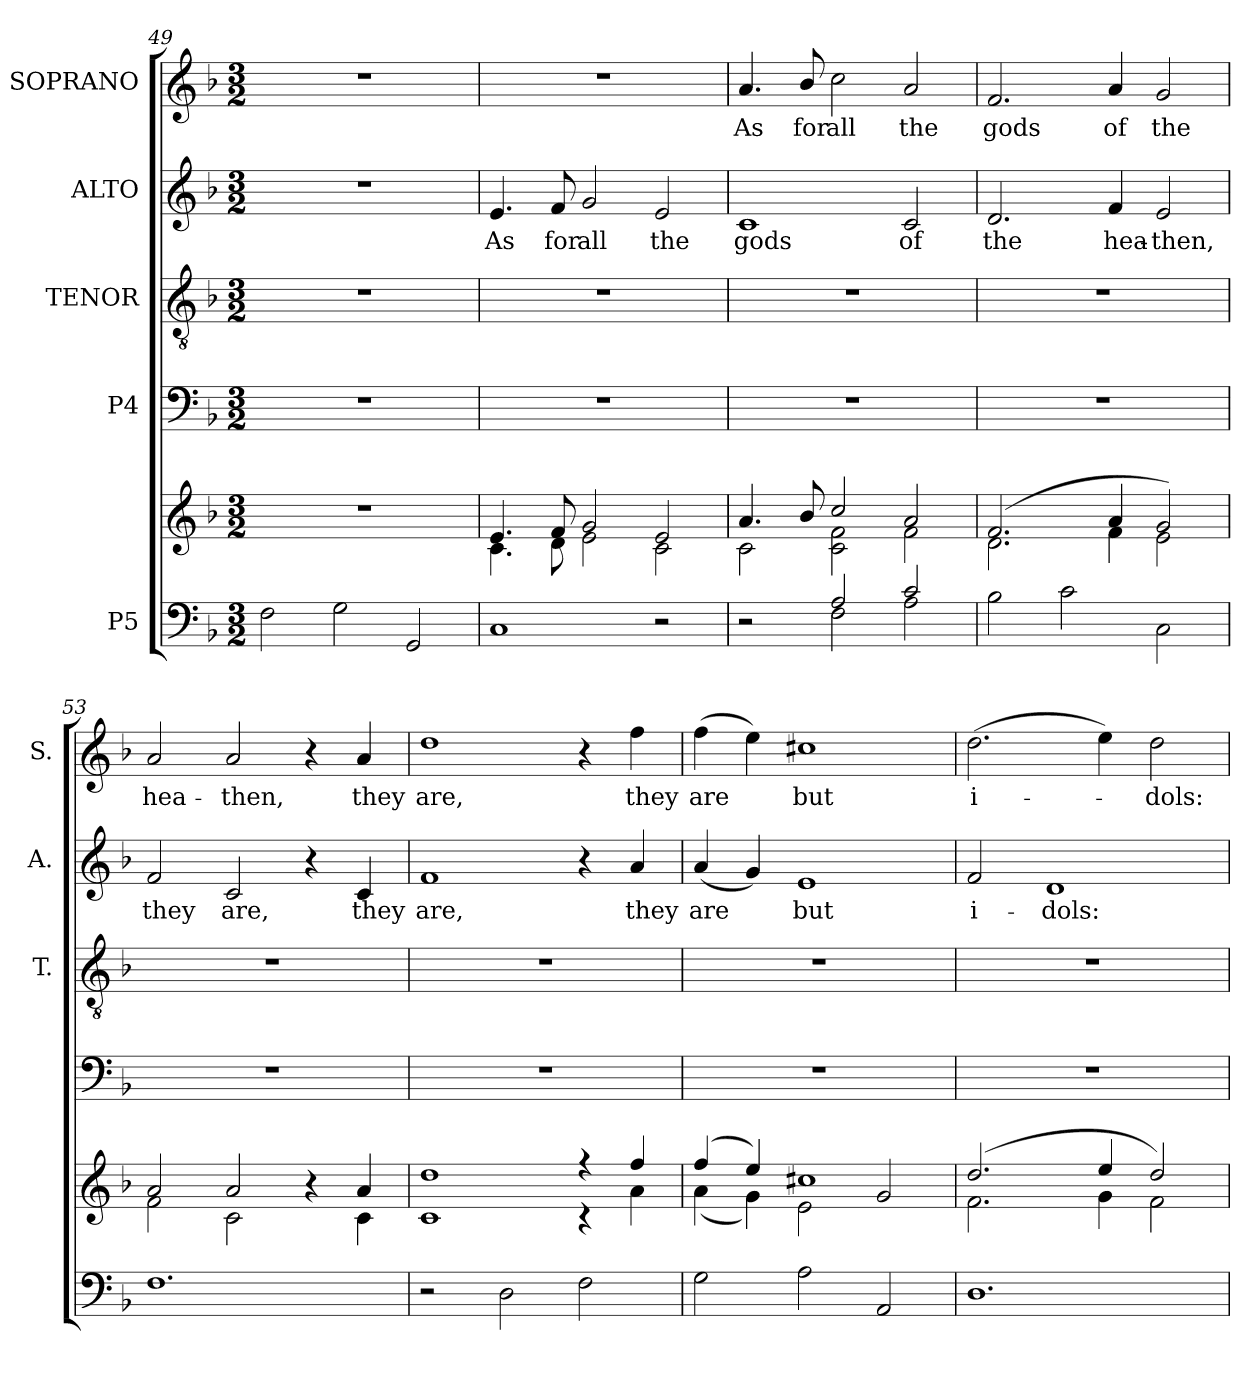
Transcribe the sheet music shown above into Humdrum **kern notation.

**kern	**kern	**kern	**kern	**kern	**text	**kern	**text
*part5	*part5	*part4	*part3	*part2	*part2	*part1	*part1
*staff6	*staff5	*staff4	*staff3	*staff2	*staff2	*staff1	*staff1
*I"P5	*	*I"P4	*I"TENOR	*I"ALTO	*	*I"SOPRANO	*
*	*	*	*I'T.	*I'A.	*	*I'S.	*
*clefF4	*clefG2	*clefF4	*clefGv2	*clefG2	*	*clefG2	*
*	*	*	*ITrd7c12	*	*	*	*
*k[b-]	*k[b-]	*k[b-]	*k[b-]	*k[b-]	*	*k[b-]	*
*F:	*F:	*F:	*F:	*F:	*	*F:	*
*M3/2	*M3/2	*M3/2	*M3/2	*M3/2	*	*M3/2	*
=49	=49	=49	=49	=49	=49	=49	=49
!	!LO:N:vis=1	!LO:N:vis=1	!LO:N:vis=1	!LO:N:vis=1	!	!LO:N:vis=1	!
2Fi\	1.r	1.r	1.r	1.r	.	1.r	.
2Gi\	.	.	.	.	.	.	.
2GGi/	.	.	.	.	.	.	.
!!LO:LB:g=z
=50	=50	=50	=50	=50	=50	=50	=50
*	*^	*	*	*	*	*	*
!	!	!	!LO:N:vis=1	!LO:N:vis=1	!	!	!	!
!	!	!	!	!	!	!LO:LY:b:color=#000000	!LO:N:vis=1	!
1Ci	4.ei/	4.ci\	1.r	1.r	4.ei/	As	1.r	.
!	!	!	!	!	!	!LO:LY:b:color=#000000	!	!
.	8fi/	8di\	.	.	8fi/	for	.	.
!	!	!	!	!	!	!LO:LY:b:color=#000000	!	!
.	2gi/	2ei\	.	.	2gi/	all	.	.
!	!	!	!	!	!	!LO:LY:b:color=#000000	!	!
2r	2ei/	2ci\	.	.	2ei/	the	.	.
=51	=51	=51	=51	=51	=51	=51	=51	=51
*^	*	*	*	*	*	*	*	*
!	!	!	!	!LO:N:vis=1	!LO:N:vis=1	!	!	!	!
!	!	!	!	!	!	!	!LO:LY:b:color=#000000	!	!
!	!	!	!	!	!	!	!	!	!LO:LY:b:color=#000000
2r	2ryy	4.ai/	2ci\	1.r	1.r	1ci	gods	4.ai/	As
!	!	!	!	!	!	!	!	!	!LO:LY:b:color=#000000
.	.	8b-i/	.	.	.	.	.	8b-i/	for
!	!	!	!	!	!	!	!	!	!LO:LY:b:color=#000000
2Ai/	2Fi\	2cci/	2ci\ 2fi	.	.	.	.	2cci\	all
!	!	!	!	!	!	!	!LO:LY:b:color=#000000	!	!
!	!	!	!	!	!	!	!	!	!LO:LY:b:color=#000000
2ci/	2Ai\	2ai/	2fi\	.	.	2ci/	of	2ai/	the
=52	=52	=52	=52	=52	=52	=52	=52	=52	=52
!	!	!	!	!LO:N:vis=1	!LO:N:vis=1	!	!	!	!
!	!	!	!	!	!	!	!LO:LY:b:color=#000000	!	!
!	!	!	!	!	!	!	!	!	!LO:LY:b:color=#000000
2ryy	2B-i\	(2.fi/	2.di\	1.r	1.r	2.di/	the	2.fi/	gods
2ryy	2ci\	.	.	.	.	.	.	.	.
!	!	!	!	!	!	!	!LO:LY:b:color=#000000	!	!
!	!	!	!	!	!	!	!	!	!LO:LY:b:color=#000000
.	.	4ai/	4fi\	.	.	4fi/	hea-	4ai/	of
!	!	!	!	!	!	!	!LO:LY:b:color=#000000	!	!
!	!	!	!	!	!	!	!	!	!LO:LY:b:color=#000000
2ryy	2Ci\	2gi/)	2ei\	.	.	2ei/	-then,	2gi/	the
=53	=53	=53	=53	=53	=53	=53	=53	=53	=53
!	!	!	!	!LO:N:vis=1	!LO:N:vis=1	!	!	!	!
*v	*v	*	*	*	*	*	*	*	*
*^	*	*	*	*	*	*	*	*
!	!	!	!	!	!	!	!LO:LY:b:color=#000000	!	!
*v	*v	*	*	*	*	*	*	*	*
*^	*	*	*	*	*	*	*	*
!	!	!	!	!	!	!	!	!	!LO:LY:b:color=#000000
*v	*v	*	*	*	*	*	*	*	*
1.Fi	2ai/	2fi\	1.r	1.r	2fi/	they	2ai/	hea-
!	!	!	!	!	!	!LO:LY:b:color=#000000	!	!
!	!	!	!	!	!	!	!	!LO:LY:b:color=#000000
.	2ai/	2ci\	.	.	2ci/	are,	2ai/	-then,
.	4r	4ryy	.	.	4r	.	4r	.
!	!	!	!	!	!	!LO:LY:b:color=#000000	!	!
!	!	!	!	!	!	!	!	!LO:LY:b:color=#000000
.	4ai/	4ci\	.	.	4ci/	they	4ai/	they
=54	=54	=54	=54	=54	=54	=54	=54	=54
!	!	!	!LO:N:vis=1	!LO:N:vis=1	!	!	!	!
!	!	!	!	!	!	!LO:LY:b:color=#000000	!	!
!	!	!	!	!	!	!	!	!LO:LY:b:color=#000000
2r	1ddi	1ci	1.r	1.r	1fi	are,	1ddi	are,
2Di\	.	.	.	.	.	.	.	.
2Fi\	4r	4r	.	.	4r	.	4r	.
!	!	!	!	!	!	!LO:LY:b:color=#000000	!	!
!	!	!	!	!	!	!	!	!LO:LY:b:color=#000000
.	4ffi/	4ai\	.	.	4ai/	they	4ffi\	they
!!LO:LB:g=z
=55	=55	=55	=55	=55	=55	=55	=55	=55
!	!	!	!LO:N:vis=1	!LO:N:vis=1	!	!	!	!
!	!	!	!	!	!	!LO:LY:b:color=#000000	!	!
!	!	!	!	!	!	!	!	!LO:LY:b:color=#000000
2Gi\	(4ffi/	(4ai\	1.r	1.r	(4ai/	are	(4ffi\	are
.	4eei/)	4gi\)	.	.	4gi/)	.	4eei\)	.
!	!	!	!	!	!	!LO:LY:b:color=#000000	!	!
!	!	!	!	!	!	!	!	!LO:LY:b:color=#000000
2Ai\	1cc#Xi	2ei\	.	.	1ei	but	1cc#Xi	but
2AAi/	.	2gi/	.	.	.	.	.	.
=56	=56	=56	=56	=56	=56	=56	=56	=56
!	!	!	!LO:N:vis=1	!LO:N:vis=1	!	!	!	!
!	!	!	!	!	!	!LO:LY:b:color=#000000	!	!
!	!	!	!	!	!	!	!	!LO:LY:b:color=#000000
1.Di	(2.ddi/	2.fi\	1.r	1.r	2fi/	i-	(2.ddi\	i-
!	!	!	!	!	!	!LO:LY:b:color=#000000	!	!
.	.	.	.	.	1di	-dols:	.	.
.	4eei/	4gi\	.	.	.	.	4eei\)	.
!	!	!	!	!	!	!	!	!LO:LY:b:color=#000000
.	2ddi/)	2fi\	.	.	.	.	2ddi\	-dols:
*	*v	*v	*	*	*	*	*	*
=	=	=	=	=	=	=	=
*-	*-	*-	*-	*-	*-	*-	*-
